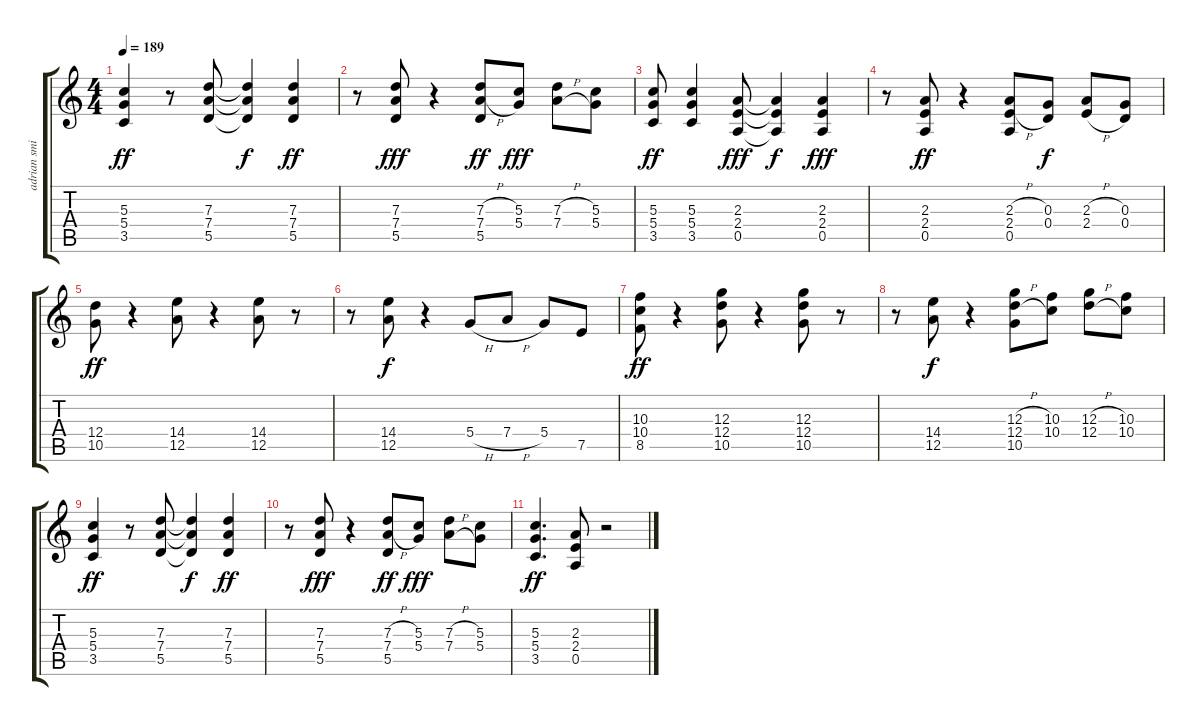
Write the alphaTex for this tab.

\track ("adrian smith" "adrian smi") {instrument distortionguitar}
\staff {score tabs}
\tuning (E4 B3 G3 D3 A2 E2) {hide}
\ts (4 4)
\tempo 189
\clef g2
\ks c
(5.3 5.4 3.5).4{dy ff} r.8 (7.3 7.4 5.5).8 (7.3{t} 7.4{t} 5.5{t}).4{dy f} (7.3 7.4 5.5).4{dy ff} |
r.8 (7.3 7.4 5.5).8{dy fff} r.4 (7.3{h} 7.4{h} 5.5).8{dy ff} (5.3 5.4).8{dy fff} (7.3{h} 7.4{h}).8 (5.3 5.4).8 |
(5.3 5.4 3.5).8{dy ff} (5.3 5.4 3.5).4 (2.3 2.4 0.5).8{dy fff} (2.3{t} 2.4{t} 0.5{t}).4{dy f} (2.3 2.4 0.5).4{dy fff} |
r.8 (2.3 2.4 0.5).8{dy ff} r.4 (2.3{h} 2.4{h} 0.5).8 (0.3 0.4).8{dy f} (2.3{h} 2.4{h}).8 (0.3 0.4).8 |
(12.4 10.5).8{dy ff} r.4 (14.4 12.5).8 r.4 (14.4 12.5).8 r.8 |
r.8 (14.4 12.5).8{dy f} r.4 5.4{h}.8 7.4{h}.8 5.4.8 7.5.8 |
(10.3 10.4 8.5).8{dy ff} r.4 (12.3 12.4 10.5).8 r.4 (12.3 12.4 10.5).8 r.8 |
r.8 (14.4 12.5).8{dy f} r.4 (12.3{h} 12.4{h} 10.5).8 (10.3 10.4).8 (12.3{h} 12.4{h}).8 (10.3 10.4).8 |
(5.3 5.4 3.5).4{dy ff} r.8 (7.3 7.4 5.5).8 (7.3{t} 7.4{t} 5.5{t}).4{dy f} (7.3 7.4 5.5).4{dy ff} |
r.8 (7.3 7.4 5.5).8{dy fff} r.4 (7.3{h} 7.4{h} 5.5).8{dy ff} (5.3 5.4).8{dy fff} (7.3{h} 7.4{h}).8 (5.3 5.4).8 |
(5.3 5.4 3.5).4{d dy ff} (2.3 2.4 0.5).8 r.2
